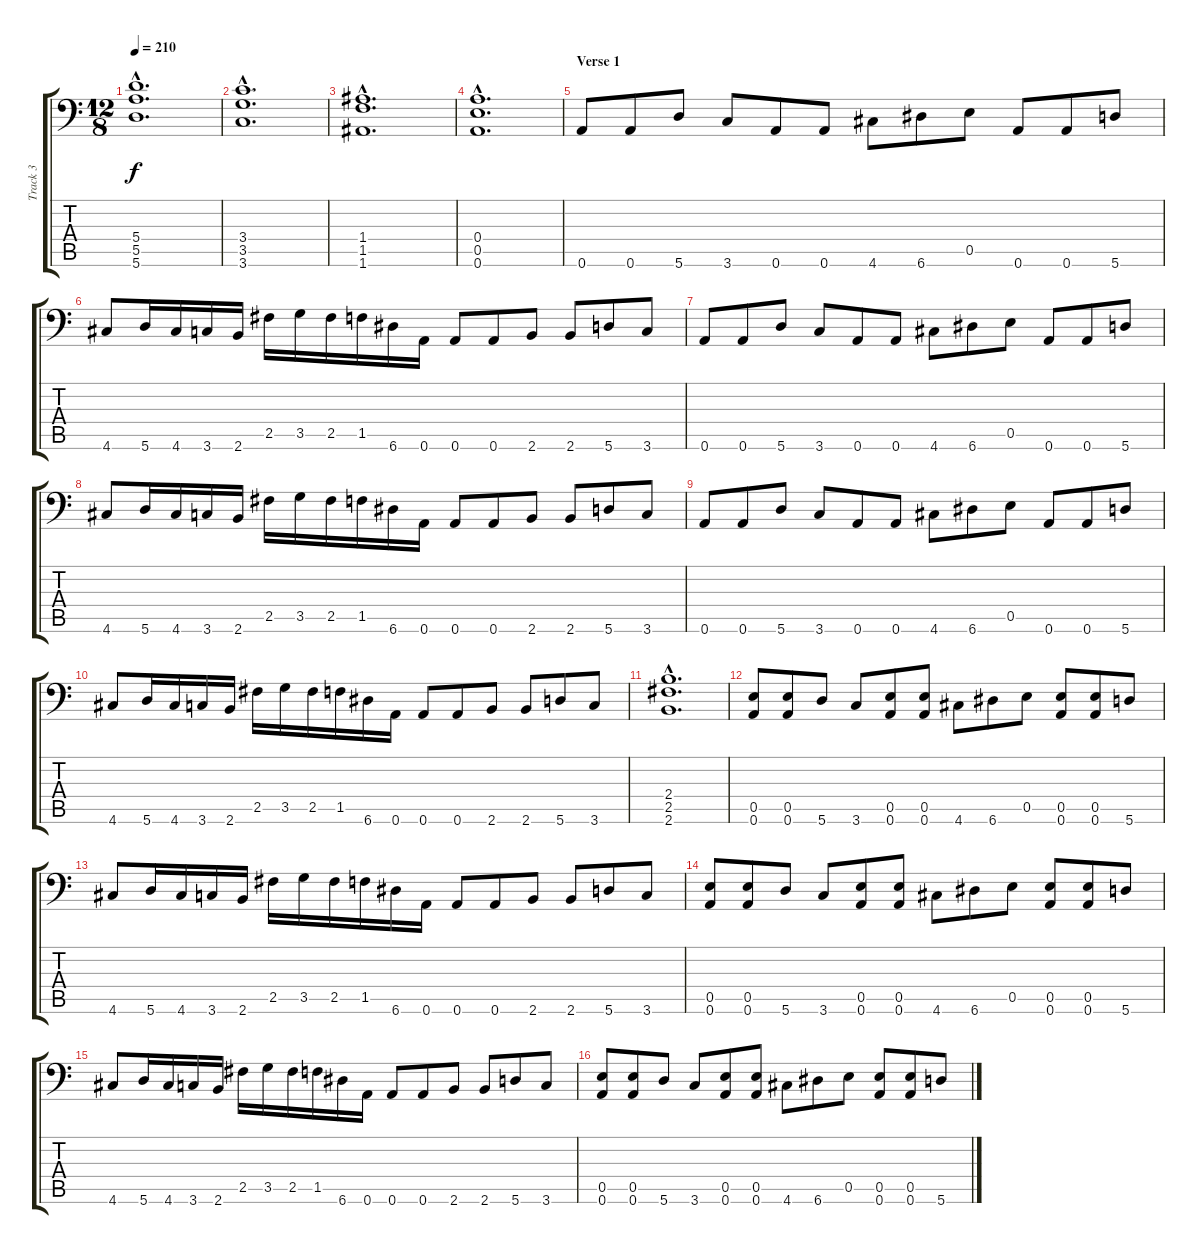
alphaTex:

\track ("Track 3" "Track 3") {instrument overdrivenguitar}
\staff {score tabs}
\tuning (B3 Gb3 D3 A2 E2 A1) {hide}
\ts (12 8)
\tempo 210
\clef f4
\ks c
(5.4{hac} 5.5{hac} 5.6{hac}).1{d dy f} |
(3.4{hac} 3.5{hac} 3.6{hac}).1{d} |
(1.4{hac} 1.5{hac} 1.6{hac}).1{d} |
(0.4{hac} 0.5{hac} 0.6{hac}).1{d} |
\section ("" "Verse 1")
0.6.8 0.6.8 5.6.8 3.6.8 0.6.8 0.6.8 4.6.8 6.6.8 0.5.8 0.6.8 0.6.8 5.6.8 |
4.6.8 5.6.16 4.6.16 3.6.16 2.6.16 2.5.16 3.5.16 2.5.16 1.5.16 6.6.16 0.6.16 0.6.8 0.6.8 2.6.8 2.6.8 5.6.8 3.6.8 |
0.6.8 0.6.8 5.6.8 3.6.8 0.6.8 0.6.8 4.6.8 6.6.8 0.5.8 0.6.8 0.6.8 5.6.8 |
4.6.8 5.6.16 4.6.16 3.6.16 2.6.16 2.5.16 3.5.16 2.5.16 1.5.16 6.6.16 0.6.16 0.6.8 0.6.8 2.6.8 2.6.8 5.6.8 3.6.8 |
0.6.8 0.6.8 5.6.8 3.6.8 0.6.8 0.6.8 4.6.8 6.6.8 0.5.8 0.6.8 0.6.8 5.6.8 |
4.6.8 5.6.16 4.6.16 3.6.16 2.6.16 2.5.16 3.5.16 2.5.16 1.5.16 6.6.16 0.6.16 0.6.8 0.6.8 2.6.8 2.6.8 5.6.8 3.6.8 |
(2.4{hac} 2.5{hac} 2.6{hac}).1{d} |
(0.5 0.6).8 (0.5 0.6).8 5.6.8 3.6.8 (0.5 0.6).8 (0.5 0.6).8 4.6.8 6.6.8 0.5.8 (0.5 0.6).8 (0.5 0.6).8 5.6.8 |
4.6.8 5.6.16 4.6.16 3.6.16 2.6.16 2.5.16 3.5.16 2.5.16 1.5.16 6.6.16 0.6.16 0.6.8 0.6.8 2.6.8 2.6.8 5.6.8 3.6.8 |
(0.5 0.6).8 (0.5 0.6).8 5.6.8 3.6.8 (0.5 0.6).8 (0.5 0.6).8 4.6.8 6.6.8 0.5.8 (0.5 0.6).8 (0.5 0.6).8 5.6.8 |
4.6.8 5.6.16 4.6.16 3.6.16 2.6.16 2.5.16 3.5.16 2.5.16 1.5.16 6.6.16 0.6.16 0.6.8 0.6.8 2.6.8 2.6.8 5.6.8 3.6.8 |
(0.5 0.6).8 (0.5 0.6).8 5.6.8 3.6.8 (0.5 0.6).8 (0.5 0.6).8 4.6.8 6.6.8 0.5.8 (0.5 0.6).8 (0.5 0.6).8 5.6.8
